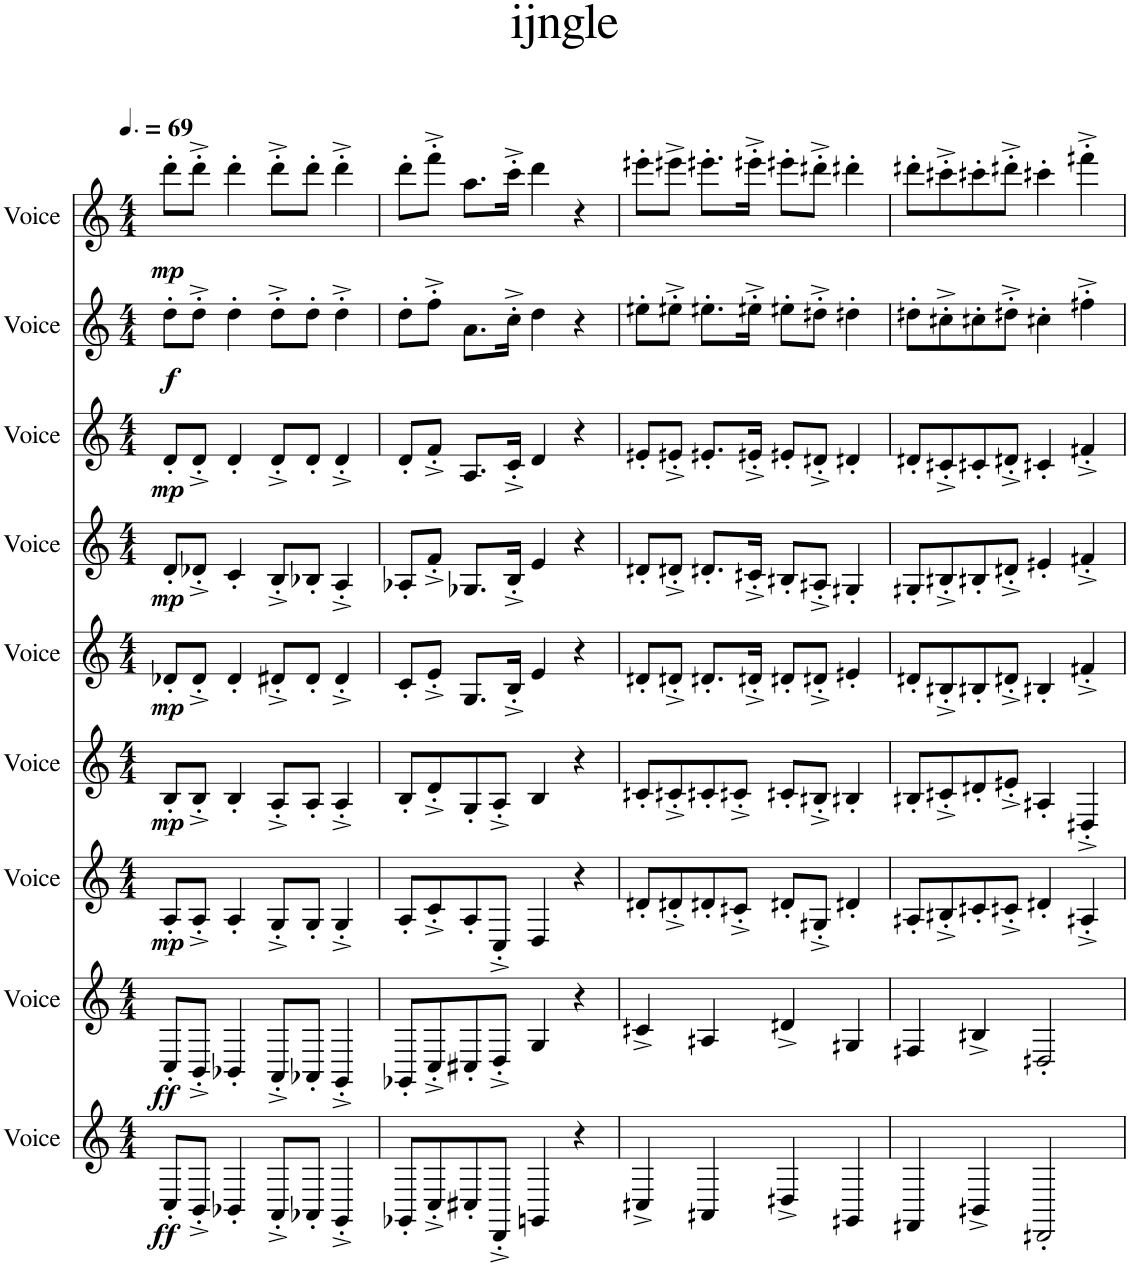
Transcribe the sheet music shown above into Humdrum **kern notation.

**kern	**dynam	**kern	**dynam	**kern	**dynam	**kern	**dynam	**kern	**dynam	**kern	**dynam	**kern	**dynam	**kern	**dynam	**kern	**dynam
*part9	*part9	*part8	*part8	*part7	*part7	*part6	*part6	*part5	*part5	*part4	*part4	*part3	*part3	*part2	*part2	*part1	*part1
*staff9	*staff9	*staff8	*staff8	*staff7	*staff7	*staff6	*staff6	*staff5	*staff5	*staff4	*staff4	*staff3	*staff3	*staff2	*staff2	*staff1	*staff1
*I"Voice	*	*I"Voice	*	*I"Voice	*	*I"Voice	*	*I"Voice	*	*I"Voice	*	*I"Voice	*	*I"Voice	*	*I"Voice	*
*I'Vo.	*	*I'Vo.	*	*I'Vo.	*	*I'Vo.	*	*I'Vo.	*	*I'Vo.	*	*I'Vo.	*	*I'Vo.	*	*I'Vo.	*
*clefG2	*	*clefG2	*	*clefG2	*	*clefG2	*	*clefG2	*	*clefG2	*	*clefG2	*	*clefG2	*	*clefG2	*
*k[]	*	*k[]	*	*k[]	*	*k[]	*	*k[]	*	*k[]	*	*k[]	*	*k[]	*	*k[]	*
*M4/4	*	*M4/4	*	*M4/4	*	*M4/4	*	*M4/4	*	*M4/4	*	*M4/4	*	*M4/4	*	*M4/4	*
*MM104	*	*MM104	*	*MM104	*	*MM104	*	*MM104	*	*MM104	*	*MM104	*	*MM104	*	*MM104	*
=1	=1	=1	=1	=1	=1	=1	=1	=1	=1	=1	=1	=1	=1	=1	=1	=1	=1
!	!LO:DY:b	!	!LO:DY:b	!	!LO:DY:b	!	!LO:DY:b	!	!LO:DY:b	!	!LO:DY:b	!	!LO:DY:b	!	!LO:DY:b	!	!LO:DY:b
8C'/L	ff	8C'/L	ff	8A'/L	mp	8B'/L	mp	8d-X'/L	mp	8d'/L	mp	8d'/L	mp	8dd'\L	f	8ddd'\L	mp
8BB'^/J	.	8BB'^/J	.	8A'^/J	.	8B'^/J	.	8d-'^/J	.	8d-X'^/J	.	8d'^/J	.	8dd'^\J	.	8ddd'^\J	.
4BB-X'/	.	4BB-X'/	.	4A'/	.	4B'/	.	4d-'/	.	4c'/	.	4d'/	.	4dd'\	.	4ddd'\	.
8AA'^/L	.	8AA'^/L	.	8G'^/L	.	8A'^/L	.	8d#X'^/L	.	8B'^/L	.	8d'^/L	.	8dd'^\L	.	8ddd'^\L	.
8AA-X'/J	.	8AA-X'/J	.	8G'/J	.	8A'/J	.	8d#'/J	.	8B-X'/J	.	8d'/J	.	8dd'\J	.	8ddd'\J	.
4GG'^/	.	4GG'^/	.	4G'^/	.	4A'^/	.	4d#'^/	.	4A'^/	.	4d'^/	.	4dd'^\	.	4ddd'^\	.
=2	=2	=2	=2	=2	=2	=2	=2	=2	=2	=2	=2	=2	=2	=2	=2	=2	=2
8GG-X'/L	.	8GG-X'/L	.	8A'/L	.	8B'/L	.	8c'/L	.	8A-X'/L	.	8d'/L	.	8dd'\L	.	8ddd'\L	.
8C'^/	.	8C'^/	.	8c'^/	.	8d'^/	.	8e'^/J	.	8f'^/J	.	8f'^/J	.	8ff'^\J	.	8fff'^\J	.
8C#X'/	.	8C#X'/	.	8A'/	.	8G'/	.	8.G/L	.	8.G-X/L	.	8.A/L	.	8.a\L	.	8.aa\L	.
8DD'^/J	.	8D'^/J	.	8C'^/J	.	8A'^/J	.	.	.	.	.	.	.	.	.	.	.
.	.	.	.	.	.	.	.	16B'^/Jk	.	16B'^/Jk	.	16c'^/Jk	.	16cc'^\Jk	.	16ccc'^\Jk	.
4GGn/	.	4G/	.	4D/	.	4B/	.	4e/	.	4e/	.	4d/	.	4dd\	.	4ddd\	.
4r	.	4r	.	4r	.	4r	.	4r	.	4r	.	4r	.	4r	.	4r	.
=3	=3	=3	=3	=3	=3	=3	=3	=3	=3	=3	=3	=3	=3	=3	=3	=3	=3
4Cn^/	.	4cn^/	.	8dn'/L	.	8cn'/L	.	8dn'/L	.	8dn'/L	.	8en'/L	.	8een'\L	.	8eeen'\L	.
.	.	.	.	8dn'^/	.	8cn'^/	.	8dn'^/J	.	8dn'^/J	.	8en'^/J	.	8een'^\J	.	8eeen^\J	.
4AAn/	.	4An/	.	8dn'/	.	8cn'/	.	8.dn'/L	.	8.dn'/L	.	8.en'/L	.	8.een'\L	.	8.eeen'\L	.
.	.	.	.	8cn'^/J	.	8cn'^/J	.	.	.	.	.	.	.	.	.	.	.
.	.	.	.	.	.	.	.	16dn'^/Jk	.	16cn'^/Jk	.	16en'^/Jk	.	16een'^\Jk	.	16eeen'^\Jk	.
4Dn^/	.	4dn^/	.	8dn'/L	.	8cn'/L	.	8dn'/L	.	8Bn'/L	.	8en'/L	.	8een'\L	.	8eeen'\L	.
.	.	.	.	8Gn'^/J	.	8Bn'^/J	.	8dn'^/J	.	8An'^/J	.	8dn'^/J	.	8ddn'^\J	.	8dddn'^\J	.
4GGn/	.	4Gn/	.	4dn'/	.	4Bn'/	.	4en'/	.	4Gn'/	.	4dn'/	.	4ddn'\	.	4dddn'\	.
=4	=4	=4	=4	=4	=4	=4	=4	=4	=4	=4	=4	=4	=4	=4	=4	=4	=4
4FFn/	.	4Fn/	.	8An'/L	.	8Bn'/L	.	8dn'/L	.	8Gn'/L	.	8dn'/L	.	8ddn'\L	.	8dddn'\L	.
.	.	.	.	8Bn'^/	.	8cn'^/	.	8Bn'^/	.	8Bn'^/	.	8cn'^/	.	8ccn'^\	.	8cccn'^\	.
4BBn^/	.	4Bn^/	.	8cn'/	.	8dn'/	.	8Bn'/	.	8Bn'/	.	8cn'/	.	8ccn'\	.	8cccn'\	.
.	.	.	.	8cn'^/J	.	8en'^/J	.	8dn'^/J	.	8dn'^/J	.	8dn'^/J	.	8ddn'^\J	.	8dddn'^\J	.
2DDn'/	.	2Dn'/	.	4dn'/	.	4An'/	.	4Bn'/	.	4en'/	.	4cn'/	.	4ccn'\	.	4cccn'\	.
.	.	.	.	4An'^/	.	4Dn'^/	.	4fn'^/	.	4fn'^/	.	4fn'^/	.	4ffn'^\	.	4fffn'^\	.
=	=	=	=	=	=	=	=	=	=	=	=	=	=	=	=	=	=
*-	*-	*-	*-	*-	*-	*-	*-	*-	*-	*-	*-	*-	*-	*-	*-	*-	*-
